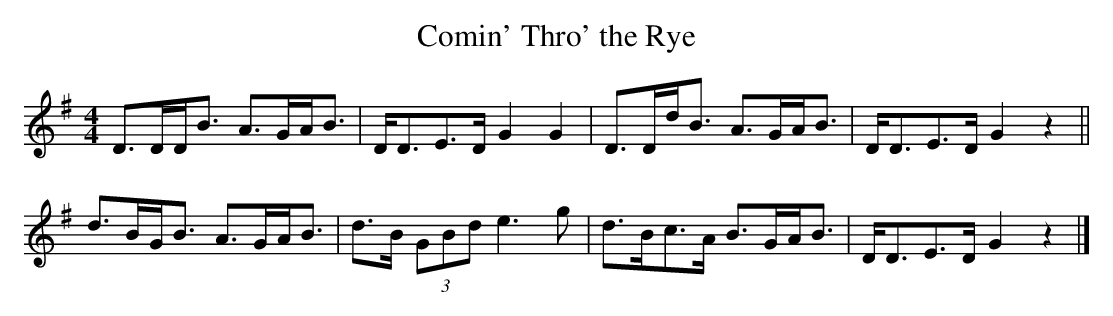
X:1
T:Comin' Thro' the Rye
M:4/4
L:1/8
K:G
D>DD<B A>GA<B | D<DE>D    G2 G2 | D>Dd<B A>GA<B | D<DE>D G2 z2 ||
d>BG<B A>GA<B | d>B (3GBd e3 g  | d>Bc>A B>GA<B | D<DE>D G2 z2 |]
